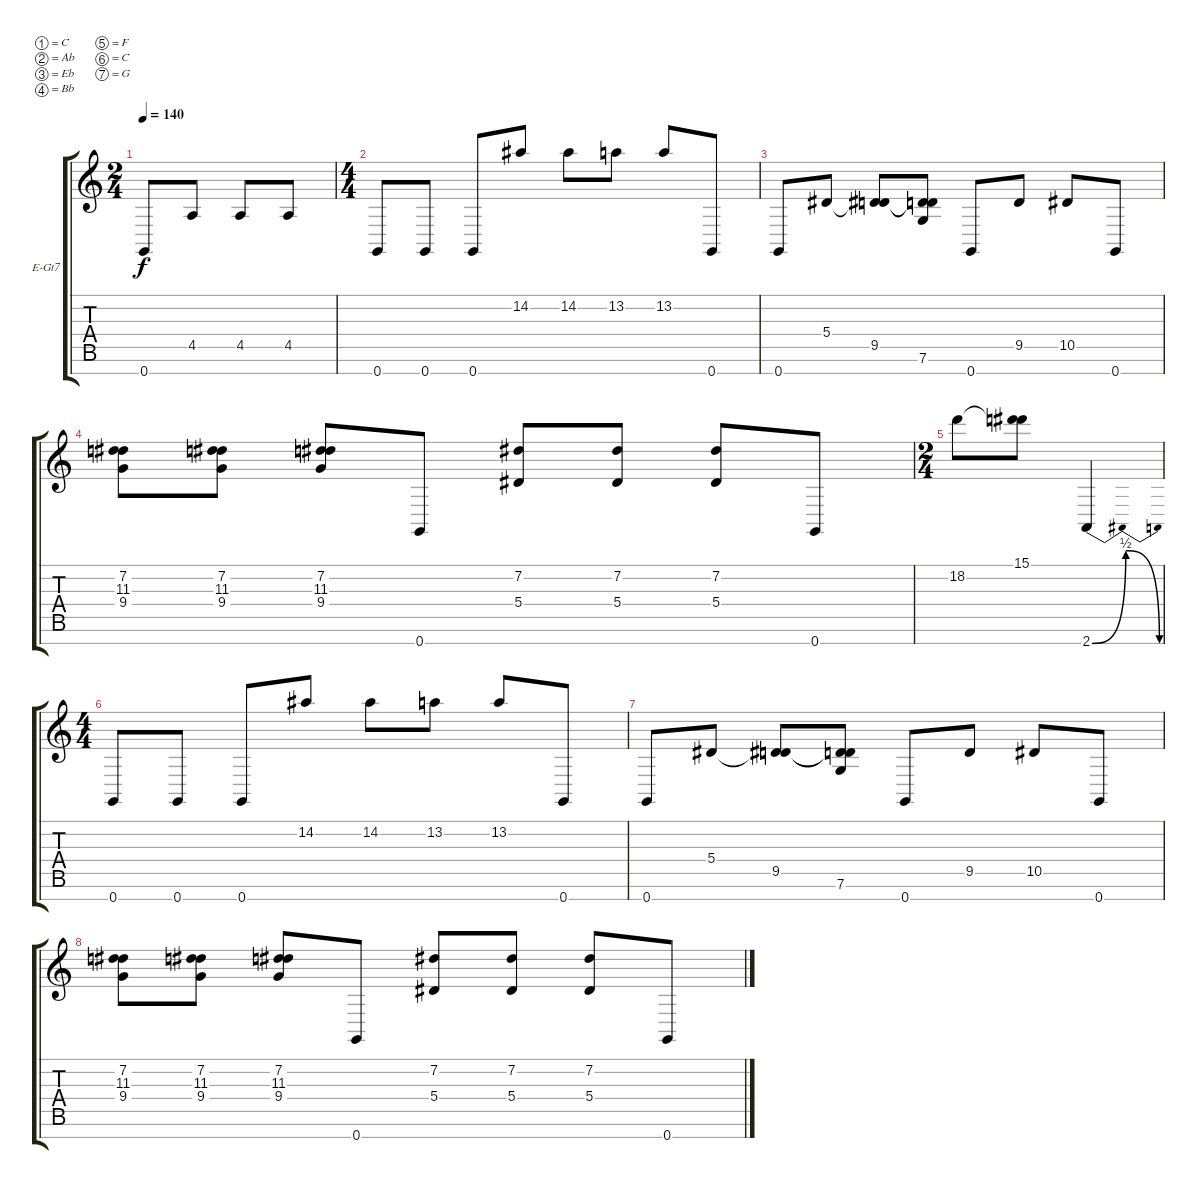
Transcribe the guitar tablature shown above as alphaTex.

\bracketExtendMode groupsimilarinstruments
\firstSystemTrackNameOrientation horizontal
\otherSystemsTrackNameOrientation horizontal
\track ("Distorted 2" "E-Gt7") {instrument overdrivenguitar}
\staff {score tabs}
\tuning (C4 Ab3 Eb3 Bb2 F2 C2 G1)
\ts (2 4)
\beaming (8 2 2 2 2)
\tempo 140
\clef g2
\ks c
0.7.8{dy f} 4.5.8 4.5.8 4.5.8 |
\ts (4 4)
\beaming (8 2 2 2 2)
0.7.8 0.7.8 0.7.8 14.2.8 14.2.8 13.2.8 13.2.8 0.7.8 |
0.7.8 5.4.8 (9.5 5.4{t}).8 (5.4{t} 9.5{t} 7.6).8 0.7.8 9.5.8 10.5.8 0.7.8 |
(7.2 11.3 9.4).8 (7.2 11.3 9.4).8 (7.2 11.3 9.4).8 0.7.8 (7.2 5.4).8 (7.2 5.4).8 (7.2 5.4).8 0.7.8 |
\ts (2 4)
\beaming (8 2 2 2 2)
18.2.8 (15.1 18.2{t}).8 2.7{be (bendrelease 0 0 30 2 30 2 60 0)}.4 |
\ts (4 4)
\beaming (8 2 2 2 2)
0.7.8 0.7.8 0.7.8 14.2.8 14.2.8 13.2.8 13.2.8 0.7.8 |
0.7.8 5.4.8 (9.5 5.4{t}).8 (5.4{t} 9.5{t} 7.6).8 0.7.8 9.5.8 10.5.8 0.7.8 |
(7.2 11.3 9.4).8 (7.2 11.3 9.4).8 (7.2 11.3 9.4).8 0.7.8 (7.2 5.4).8 (7.2 5.4).8 (7.2 5.4).8 0.7.8
